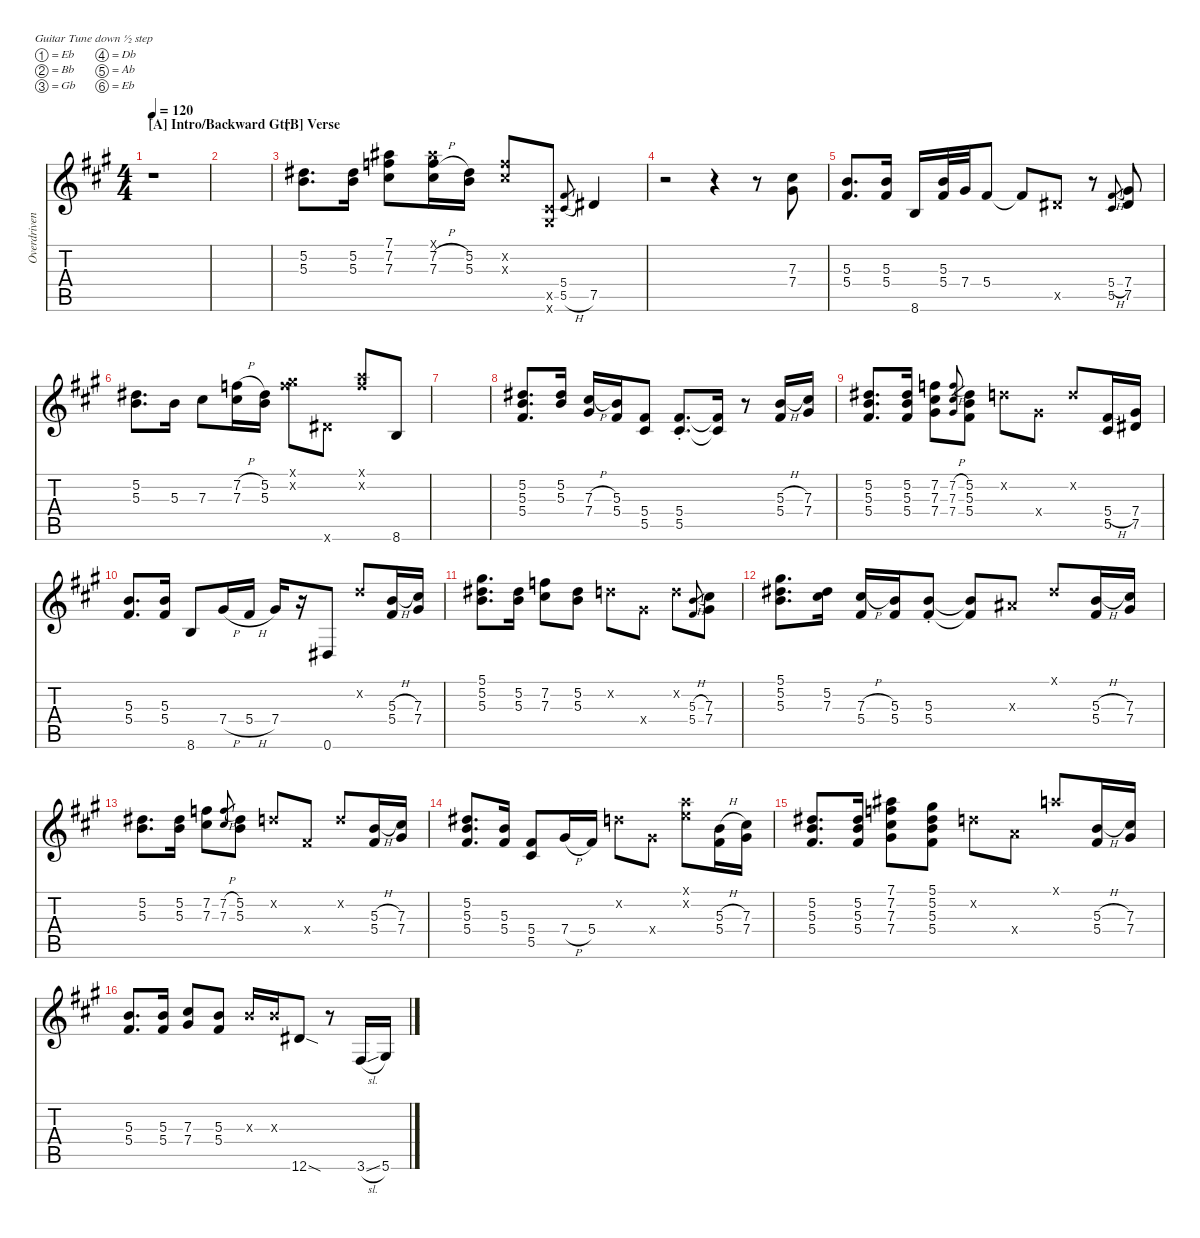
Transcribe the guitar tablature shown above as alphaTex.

\defaultSystemsLayout 4
\hideDynamics
\bracketExtendMode nobrackets
\otherSystemsTrackNameOrientation horizontal
\track ("Overdriven Gtr. Tuned Down 1/2 Step" "Overdriven") {instrument overdrivenguitar}
\staff {score tabs}
\tuning (Eb4 Bb3 Gb3 Db3 Ab2 Eb2)
\ts (4 4)
\section ("A" "Intro/Backward Gtr.")
\tempo 120
\clef g2
\ks a
r.1{dy mf instrument overdrivenguitar beam Down} |
|
\section ("B" "Verse")
(5.2{acc #} 5.3{acc forcenatural}).8{d beam Down} (5.2{acc #} 5.3{acc forcenatural}).16{beam Down} (7.1{acc #} 7.2{acc forcenatural} 7.3{acc #}).8{beam Down} (7.1{x acc #} 7.2{h acc forcenatural} 7.3{acc #}).16{beam Down} (5.2{acc #} 5.3{acc forcenatural}).16{beam Down} (7.2{x acc forcenatural} 7.3{x acc #}).8{beam Up} (5.5{x acc #} 5.6{x acc #}).8{beam Up} (5.4{acc #} 5.5{h acc #}).8{gr beam Up} 7.5{acc #}.4{beam Up} |
r.2{beam Down} r.4{beam Down} r.8{beam Down} (7.3{acc #} 7.4{acc #}).8{beam Up} |
(5.3{acc forcenatural} 5.4{acc #}).8{d beam Up} (5.3{acc forcenatural} 5.4{acc #}).16{beam Up} 8.6{acc forcenatural}.16{beam Up} (5.3{acc forcenatural} 5.4{acc #}).32{beam Up} 7.4{acc #}.32{beam Up} 5.4{acc #}.8{beam Up} 5.4{t acc #}.8{beam Up} 7.5{x acc #}.8{beam Up} r.8{beam Up} (5.4{h acc #} 5.5{acc #}).8{gr beam Up} (7.4{acc #} 7.5{acc #}).8{beam Up} |
(5.2{acc #} 5.3{acc forcenatural}).8{d beam Down} 5.3{acc forcenatural}.16{beam Down} 7.3{acc #}.8{beam Down} (7.2{h acc forcenatural} 7.3{acc #}).16{beam Down} (5.2{acc #} 5.3{acc forcenatural}).16{beam Down} (5.1{x acc #} 7.2{x acc forcenatural}).8{beam Down} 12.6{x acc #}.8{beam Down} (6.1{x acc forcenatural} 7.2{x acc forcenatural}).8{beam Up} 8.6{acc forcenatural}.8{beam Up} |
|
(5.2{acc #} 5.3{acc forcenatural} 5.4{acc #}).8{d beam Up} (5.2{acc #} 5.3{acc forcenatural}).16{beam Up} (7.3{h acc #} 7.4{acc #}).16{beam Up} (5.3{acc forcenatural} 5.4{acc #}).16{beam Up} (5.4{acc #} 5.5{acc #}).8{beam Up} (5.4{st acc #} 5.5{st acc #}).8{d beam Up} (5.4{t acc #} 5.5{t acc #}).16{beam Up} r.8{beam Up} (5.3{h acc forcenatural} 5.4{acc #}).16{beam Up} (7.3{acc #} 7.4{acc #}).16{beam Up} |
(5.2{acc #} 5.3{acc forcenatural} 5.4{acc #}).8{d beam Up} (5.2{acc #} 5.3{acc forcenatural} 5.4{acc #}).16{beam Up} (7.2{acc forcenatural} 7.3{acc #} 7.4{acc #}).8{beam Down} (7.2{h acc forcenatural} 7.3{acc #} 7.4{acc #}).8{gr beam Up} (5.2{acc #} 5.3{acc forcenatural} 5.4{acc #}).8{beam Down} 4.2{x acc forcenatural}.8{beam Down} 7.4{x acc #}.8{beam Down} 4.2{x acc forcenatural}.8{beam Up} (5.4{h acc #} 5.5{acc #}).16{beam Up} (7.4{acc #} 7.5{acc #}).16{beam Up} |
(5.3{acc forcenatural} 5.4{acc #}).8{d beam Up} (5.3{acc forcenatural} 5.4{acc #}).16{beam Up} 8.6{acc forcenatural}.8{beam Up} 7.4{h acc #}.16{beam Up} 5.4{h acc #}.16{beam Up} 7.4{acc #}.16{beam Up} r.16{beam Up} 0.6{acc #}.8{beam Up} 4.2{x acc forcenatural}.8{beam Up} (5.3{h acc forcenatural} 5.4{acc #}).16{beam Up} (7.3{acc #} 7.4{acc #}).16{beam Up} |
(5.1{acc #} 5.2{acc #} 5.3{acc forcenatural}).8{d beam Down} (5.2{acc #} 5.3{acc forcenatural}).16{beam Down} (7.2{acc forcenatural} 7.3{acc #}).8{beam Down} (5.2{acc #} 5.3{acc forcenatural}).8{beam Down} 4.2{x acc forcenatural}.8{beam Down} 7.4{x acc #}.8{beam Down} 4.2{x acc forcenatural}.8{beam Down} (5.3{h acc forcenatural} 5.4{acc #}).8{gr beam Up} (7.3{acc #} 7.4{acc #}).8{beam Down} |
(5.1{acc #} 5.2{acc #} 5.3{acc forcenatural}).8{d beam Down} (5.2{acc #} 7.3{acc #}).16{beam Down} (7.3{h acc #} 5.4{acc #}).16{beam Up} (5.3{acc forcenatural} 5.4{acc #}).16{beam Up} (5.3{st acc forcenatural} 5.4{st acc #}).8{beam Up} (5.3{t acc forcenatural} 5.4{t acc #}).8{beam Up} 4.3{x acc #}.8{beam Up} 0.1{x acc #}.8{beam Up} (5.3{h acc forcenatural} 5.4{acc #}).16{beam Up} (7.3{acc #} 7.4{acc #}).16{beam Up} |
(5.2{acc #} 5.3{acc forcenatural}).8{d beam Down} (5.2{acc #} 5.3{acc forcenatural}).16{beam Down} (7.2{acc forcenatural} 7.3{acc #}).8{beam Down} (7.2{h acc forcenatural} 7.3{acc #}).8{gr beam Up} (5.2{acc #} 5.3{acc forcenatural}).8{beam Down} 4.2{x acc forcenatural}.8{beam Up} 5.4{x acc #}.8{beam Up} 4.2{x acc forcenatural}.8{beam Up} (5.3{h acc forcenatural} 5.4{acc #}).16{beam Up} (7.3{acc #} 7.4{acc #}).16{beam Up} |
(5.2{acc #} 5.3{acc forcenatural} 5.4{acc #}).8{d beam Up} (5.3{acc forcenatural} 5.4{acc #}).16{beam Up} (5.4{acc #} 5.5{acc #}).8{beam Up} 7.4{h acc #}.16{beam Up} 5.4{acc #}.16{beam Up} 4.2{x acc forcenatural}.8{beam Down} 7.4{x acc #}.8{beam Down} (6.1{x acc forcenatural} 6.2{x acc forcenatural}).8{beam Down} (5.3{h acc forcenatural} 5.4{acc #}).16{beam Down} (7.3{acc #} 7.4{acc #}).16{beam Down} |
(5.2{acc #} 5.3{acc forcenatural} 5.4{acc #}).8{d beam Up} (5.2{acc #} 5.3{acc forcenatural} 5.4{acc #}).16{beam Up} (7.1{acc #} 7.2{acc forcenatural} 7.3{acc #} 7.4{acc #}).8{beam Down} (5.1{acc #} 5.2{acc #} 5.3{acc forcenatural} 5.4{acc #}).8{beam Down} 4.2{x acc forcenatural}.8{beam Down} 8.4{x acc forcenatural}.8{beam Down} 6.1{x acc forcenatural}.8{beam Up} (5.3{h acc forcenatural} 5.4{acc #}).16{beam Up} (7.3{acc #} 7.4{acc #}).16{beam Up} |
(5.3{acc forcenatural} 5.4{acc #}).8{d beam Up} (5.3{acc forcenatural} 5.4{acc #}).16{beam Up} (7.3{acc #} 7.4{acc #}).8{beam Up} (5.3{acc forcenatural} 5.4{acc #}).8{beam Up} 5.3{x acc forcenatural}.16{beam Up} 5.3{x acc forcenatural}.16{beam Up} 12.6{sod acc #}.8{beam Up} r.8{beam Up} 3.6{sl acc #}.16{beam Up} 5.6{acc #}.16{beam Up}
